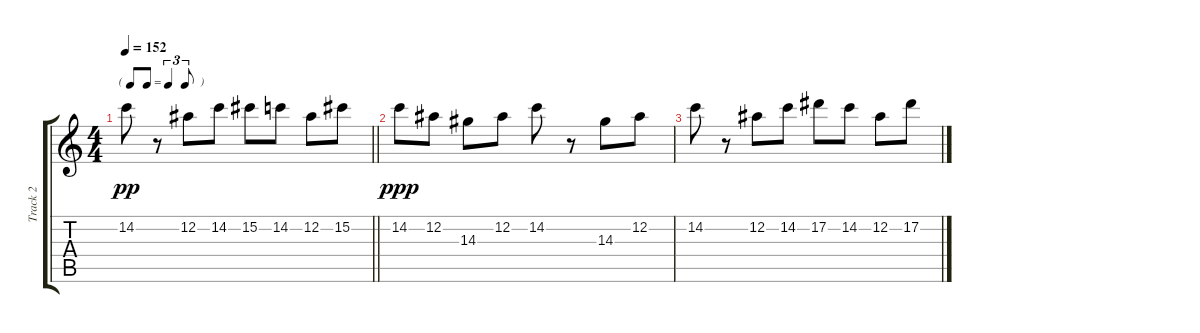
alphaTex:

\track ("Track 2" "Track 2") {instrument distortionguitar}
\staff {score tabs}
\tuning (Eb4 Bb3 Gb3 Db3 Ab2 Db2) {hide}
\ts (4 4)
\tf triplet8th
\tempo 152
\clef g2
\barLineRight lightlight
\ks c
14.2.8{dy pp} r.8 12.2.8 14.2.8 15.2.8 14.2.8 12.2.8 15.2.8 |
14.2.8{dy ppp} 12.2.8 14.3.8 12.2.8 14.2.8 r.8 14.3.8 12.2.8 |
14.2.8 r.8 12.2.8 14.2.8 17.2.8 14.2.8 12.2.8 17.2.8
